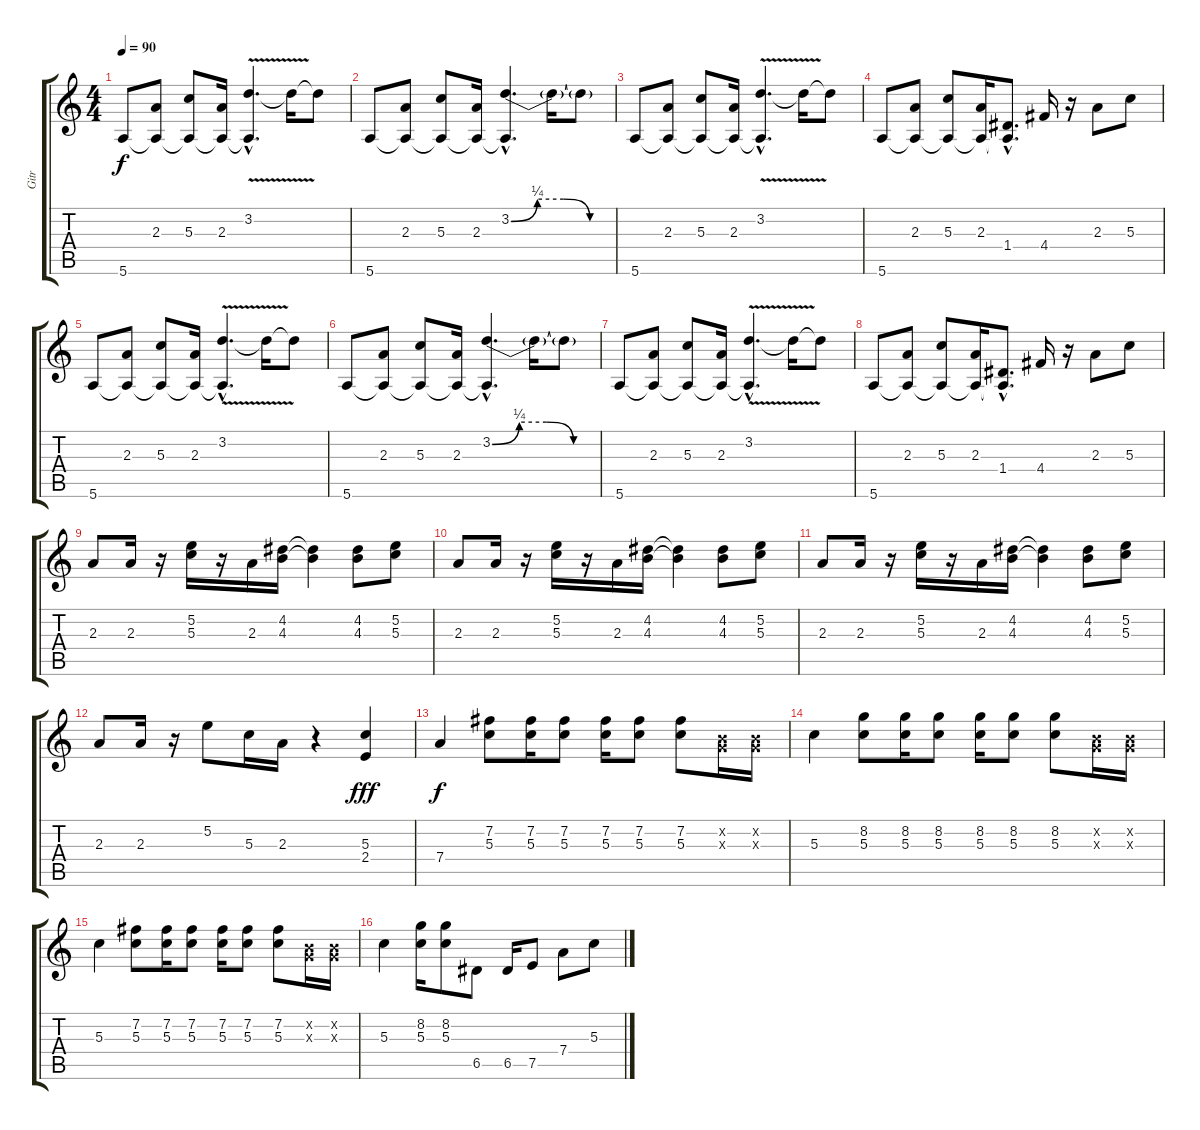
\track ("Gitr" "Gitr") {instrument electricguitarjazz}
\staff {score tabs}
\tuning (E4 B3 G3 D3 A2 E2) {hide}
\ts (4 4)
\tempo 90
\clef g2
\ks c
5.6.8{dy f} (2.3 5.6{t}).8 (5.3 5.6{t}).8 (2.3 5.6{t}).16 (3.2{v hac} 5.6{hac t}).4{d} 3.2{t}.16 3.2{t}.8 |
5.6.8 (2.3 5.6{t}).8 (5.3 5.6{t}).8 (2.3 5.6{t}).16 (3.2{be (custom 0 0 15 1 30 1 45 0 60 0) hac} 5.6{hac t}).4{d} 3.2{t}.16 3.2{t}.8 |
5.6.8 (2.3 5.6{t}).8 (5.3 5.6{t}).8 (2.3 5.6{t}).16 (3.2{v hac} 5.6{hac t}).4{d} 3.2{t}.16 3.2{t}.8 |
5.6.8 (2.3 5.6{t}).8 (5.3 5.6{t}).8 (2.3 5.6{t}).16 (1.4{hac} 5.6{hac t}).8{d} 4.4.16 r.16 2.3.8 5.3.8 |
5.6.8 (2.3 5.6{t}).8 (5.3 5.6{t}).8 (2.3 5.6{t}).16 (3.2{v hac} 5.6{hac t}).4{d} 3.2{t}.16 3.2{t}.8 |
5.6.8 (2.3 5.6{t}).8 (5.3 5.6{t}).8 (2.3 5.6{t}).16 (3.2{be (custom 0 0 15 1 30 1 45 0 60 0) hac} 5.6{hac t}).4{d} 3.2{t}.16 3.2{t}.8 |
5.6.8 (2.3 5.6{t}).8 (5.3 5.6{t}).8 (2.3 5.6{t}).16 (3.2{v hac} 5.6{hac t}).4{d} 3.2{t}.16 3.2{t}.8 |
5.6.8 (2.3 5.6{t}).8 (5.3 5.6{t}).8 (2.3 5.6{t}).16 (1.4{hac} 5.6{hac t}).8{d} 4.4.16 r.16 2.3.8 5.3.8 |
2.3.8 2.3.16 r.16 (5.2 5.3).16 r.16 2.3.16 (4.2 4.3).16 (4.2{t} 4.3{t}).4 (4.2 4.3).8 (5.2 5.3).8 |
2.3.8 2.3.16 r.16 (5.2 5.3).16 r.16 2.3.16 (4.2 4.3).16 (4.2{t} 4.3{t}).4 (4.2 4.3).8 (5.2 5.3).8 |
2.3.8 2.3.16 r.16 (5.2 5.3).16 r.16 2.3.16 (4.2 4.3).16 (4.2{t} 4.3{t}).4 (4.2 4.3).8 (5.2 5.3).8 |
2.3.8 2.3.16 r.16 5.2.8 5.3.16 2.3.16 r.4 (5.3 2.4).4{dy fff} |
7.4.4{dy f} (7.2 5.3).8 (7.2 5.3).16 (7.2 5.3).8 (7.2 5.3).16 (7.2 5.3).8 (7.2 5.3).8 (0.2{x} 0.3{x}).16 (0.2{x} 0.3{x}).16 |
5.3.4 (8.2 5.3).8 (8.2 5.3).16 (8.2 5.3).8 (8.2 5.3).16 (8.2 5.3).8 (8.2 5.3).8 (0.2{x} 0.3{x}).16 (0.2{x} 0.3{x}).16 |
5.3.4 (7.2 5.3).8 (7.2 5.3).16 (7.2 5.3).8 (7.2 5.3).16 (7.2 5.3).8 (7.2 5.3).8 (0.2{x} 0.3{x}).16 (0.2{x} 0.3{x}).16 |
5.3.4 (8.2 5.3).16 (8.2 5.3).8 6.5.8 6.5.16 7.5.8 7.4.8 5.3.8
